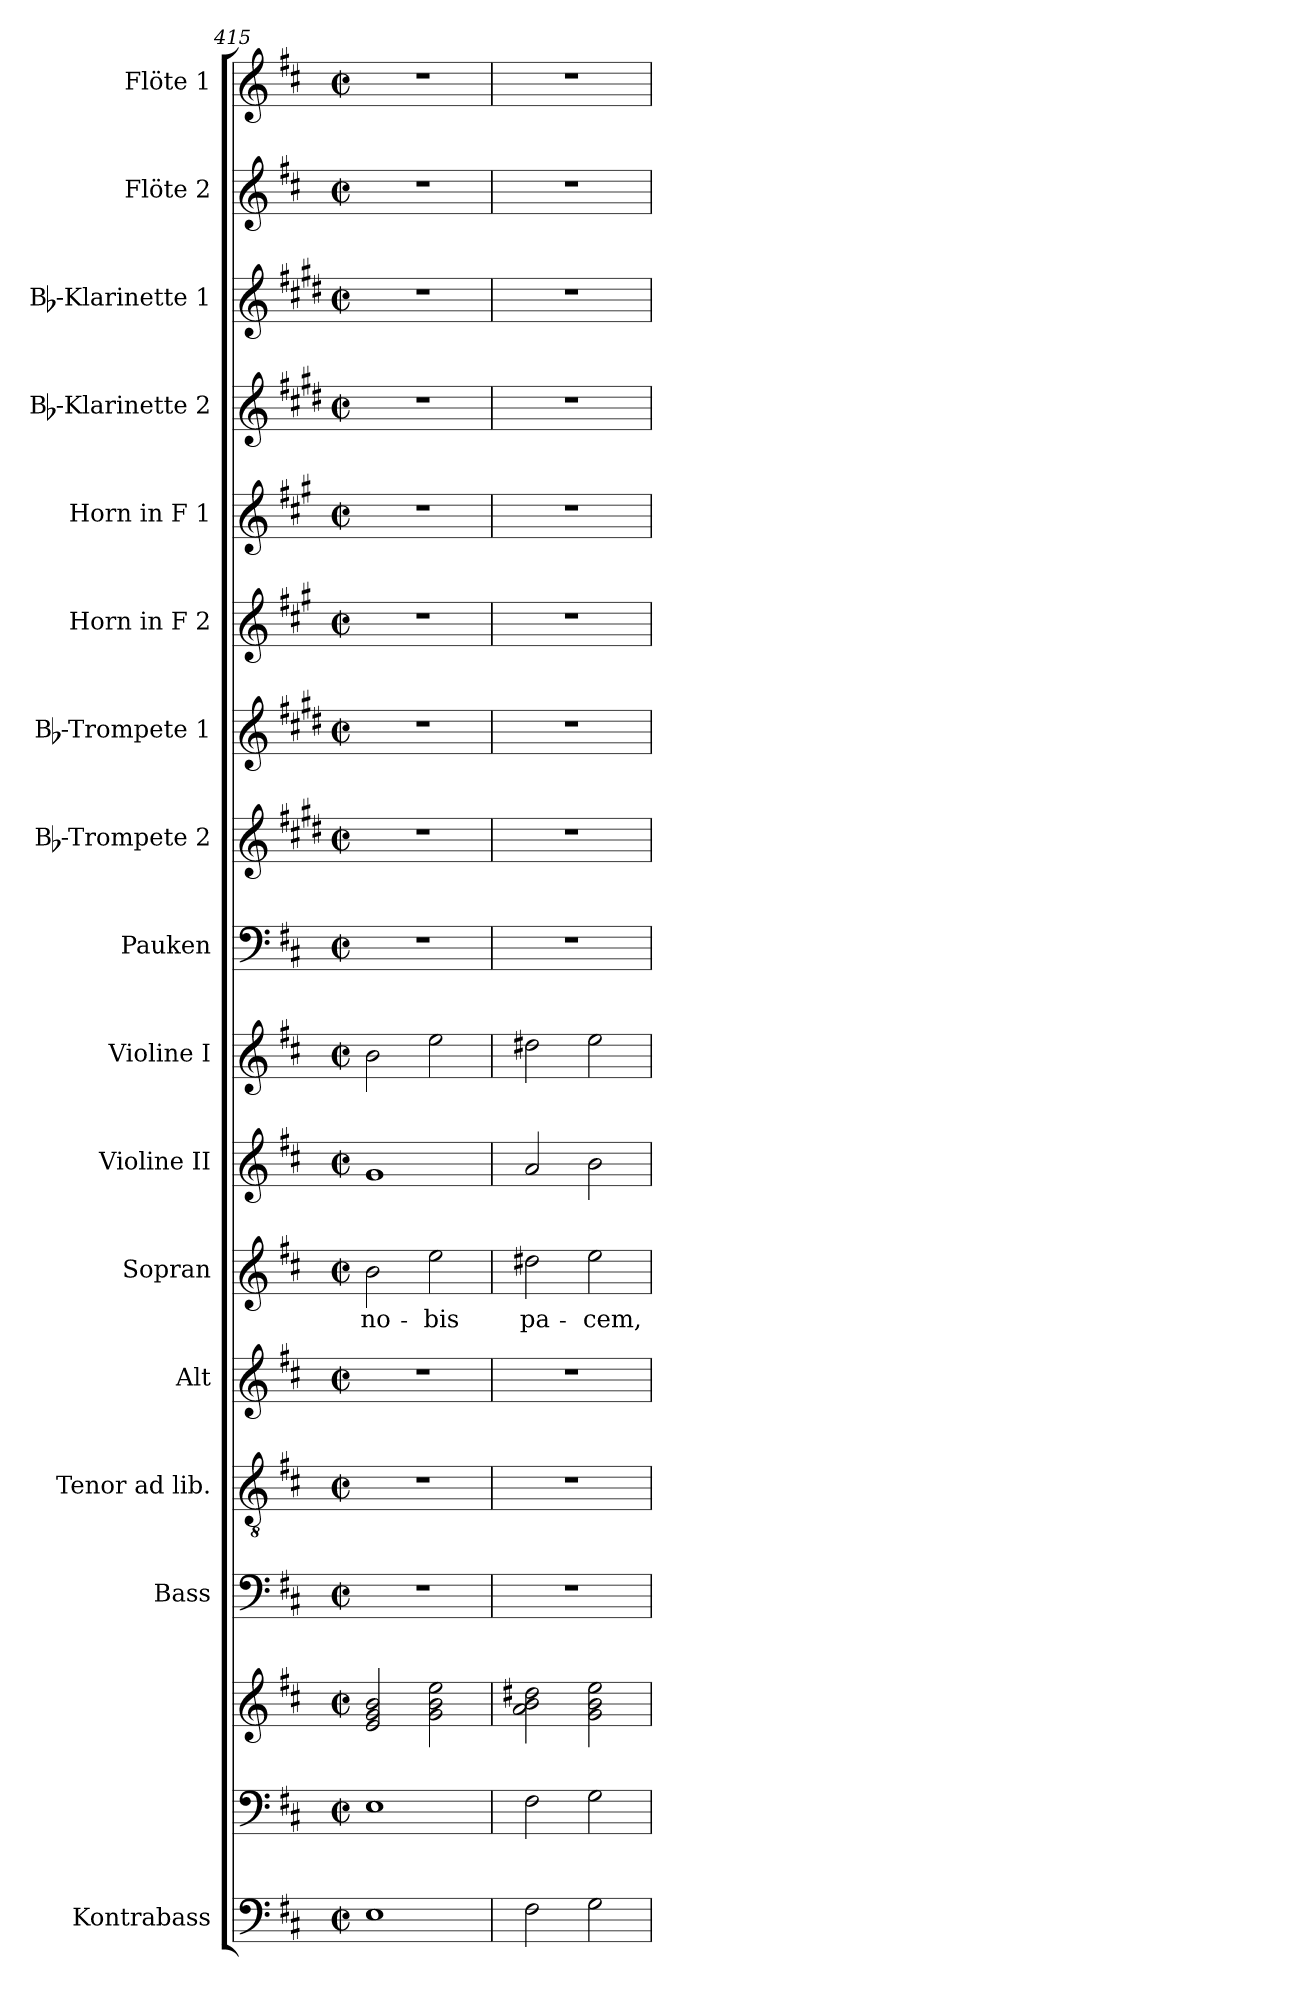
**kern	**kern	**kern	**kern	**kern	**kern	**kern	**text	**kern	**kern	**kern	**kern	**kern	**kern	**kern	**kern	**kern	**kern	**kern
*part17	*part16	*part16	*part15	*part14	*part13	*part12	*part12	*part11	*part10	*part9	*part8	*part7	*part6	*part5	*part4	*part3	*part2	*part1
*staff18	*staff17	*staff16	*staff15	*staff14	*staff13	*staff12	*staff12	*staff11	*staff10	*staff9	*staff8	*staff7	*staff6	*staff5	*staff4	*staff3	*staff2	*staff1
*I"Kontrabass	*	*	*I"Bass	*I"Tenor ad lib.	*I"Alt	*I"Sopran	*	*I"Violine II	*I"Violine I	*I"Pauken	*I"Bb-Trompete 2	*I"Bb-Trompete 1	*I"Horn in F 2	*I"Horn in F 1	*I"Bb-Klarinette 2	*I"Bb-Klarinette 1	*I"Flöte 2	*I"Flöte 1
*I'Kb.	*	*	*I'B.	*I'T.	*I'A.	*I'S.	*	*I'Vl. II	*I'Vl. I	*I'Pk.	*I'Bb Trp. 2	*I'Bb Trp. 1	*	*	*I'Bb Kl. 2	*I'Bb Kl. 1	*I'Fl. 2	*I'Fl. 1
*clefF4	*clefF4	*clefG2	*clefF4	*clefGv2	*clefG2	*clefG2	*	*clefG2	*clefG2	*clefF4	*clefG2	*clefG2	*clefG2	*clefG2	*clefG2	*clefG2	*clefG2	*clefG2
*ITrd7c12	*	*	*	*	*	*	*	*	*	*	*ITrd1c2	*ITrd1c2	*ITrd4c7	*ITrd4c7	*ITrd1c2	*ITrd1c2	*	*
*k[f#c#]	*k[f#c#]	*k[f#c#]	*k[f#c#]	*k[f#c#]	*k[f#c#]	*k[f#c#]	*	*k[f#c#]	*k[f#c#]	*k[f#c#]	*k[f#c#]	*k[f#c#]	*k[f#c#]	*k[f#c#]	*k[f#c#]	*k[f#c#]	*k[f#c#]	*k[f#c#]
*D:	*D:	*D:	*D:	*D:	*D:	*D:	*	*D:	*D:	*D:	*D:	*D:	*D:	*D:	*D:	*D:	*D:	*D:
*M2/2	*M2/2	*M2/2	*M2/2	*M2/2	*M2/2	*M2/2	*	*M2/2	*M2/2	*M2/2	*M2/2	*M2/2	*M2/2	*M2/2	*M2/2	*M2/2	*M2/2	*M2/2
*met(c|)	*met(c|)	*met(c|)	*met(c|)	*met(c|)	*met(c|)	*met(c|)	*	*met(c|)	*met(c|)	*met(c|)	*met(c|)	*met(c|)	*met(c|)	*met(c|)	*met(c|)	*met(c|)	*met(c|)	*met(c|)
=415	=415	=415	=415	=415	=415	=415	=415	=415	=415	=415	=415	=415	=415	=415	=415	=415	=415	=415
!	!	!	!	!	!	!	!LO:LY:b	!	!	!	!	!	!	!	!	!	!	!
1EE	1E	2e/ 2g/ 2b/	1r	1r	1r	2b\	no-	1g	2b\	1r	1r	1r	1r	1r	1r	1r	1r	1r
!	!	!	!	!	!	!	!LO:LY:b	!	!	!	!	!	!	!	!	!	!	!
.	.	2g\ 2b\ 2ee\	.	.	.	2ee\	-bis	.	2ee\	.	.	.	.	.	.	.	.	.
=416	=416	=416	=416	=416	=416	=416	=416	=416	=416	=416	=416	=416	=416	=416	=416	=416	=416	=416
!	!	!	!	!	!	!	!LO:LY:b	!	!	!	!	!	!	!	!	!	!	!
2FF#\	2F#\	2a\ 2b\ 2dd#X\	1r	1r	1r	2dd#X\	pa-	2a/	2dd#X\	1r	1r	1r	1r	1r	1r	1r	1r	1r
!	!	!	!	!	!	!	!LO:LY:b	!	!	!	!	!	!	!	!	!	!	!
2GG\	2G\	2g\ 2b\ 2ee\	.	.	.	2ee\	-cem,	2b\	2ee\	.	.	.	.	.	.	.	.	.
=	=	=	=	=	=	=	=	=	=	=	=	=	=	=	=	=	=	=
*-	*-	*-	*-	*-	*-	*-	*-	*-	*-	*-	*-	*-	*-	*-	*-	*-	*-	*-
